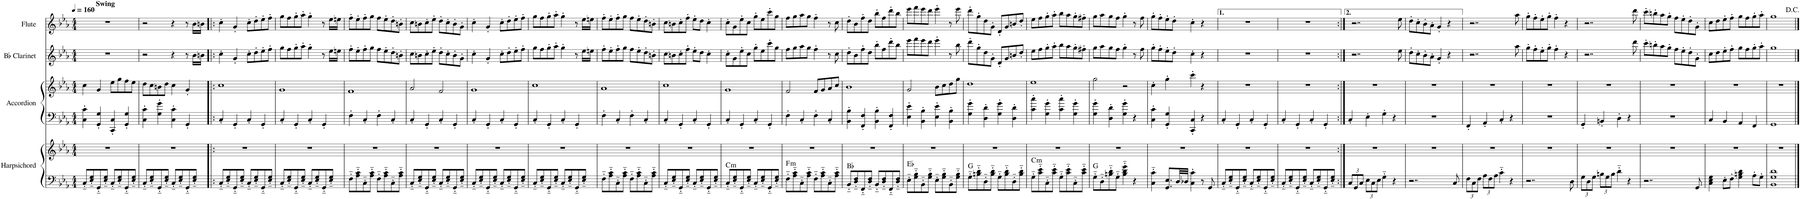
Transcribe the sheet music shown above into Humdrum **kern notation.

**kern	**kern	**harte	**kern	**kern	**kern	**kern
*part4	*part4	*part4	*part3	*part3	*part2	*part1
*staff6	*staff5	*	*staff4	*staff3	*staff2	*staff1
*I"Harpsichord	*	*	*I"Accordion	*	*I"Bb Clarinet	*I"Flute
*I'Hch.	*	*	*I'Acc.	*	*I'Bb Cl.	*I'Fl.
*clefF4	*clefG2	*	*clefF4	*clefG2	*clefG2	*clefG2
*	*	*	*	*	*ITrd1c2	*
*k[b-e-a-]	*k[b-e-a-]	*	*k[b-e-a-]	*k[b-e-a-]	*k[b-e-a-]	*k[b-e-a-]
*M4/4	*M4/4	*	*M4/4	*M4/4	*M4/4	*M4/4
*MM160	*MM160	*	*MM160	*MM160	*MM160	*MM160
=1	=1	=1	=1	=1	=1	=1
!	!	!	!	!	!	!LO:TX:a:B:t=Swing
8C'~/L	1r	.	4C\' 4c\'	4cc\	1r	1r
8E-/'~ 8G/'~	.	.	.	.	.	.
8GG'~/	.	.	4GG/' 4G/'	4g/	.	.
8E-/'~ 8G/'~J	.	.	.	.	.	.
8C'~/L	.	.	4CC/' 4C/'	8ee-\L	.	.
8E-/'~ 8G/'~	.	.	.	8gg\	.	.
8GG'~/	.	.	4GG/' 4G/'	8ff\	.	.
8E-/'~ 8G/'~J	.	.	.	8ee-\J	.	.
=2	=2	=2	=2	=2	=2	=2
8C'~/L	1r	.	4C\' 4c\'	8dd\L	2r	2r
8E-/'~ 8G/'~	.	.	.	8cc\	.	.
8GG'~/	.	.	4G\' 4g\'	8bn\	.	.
8E-/'~ 8G/'~J	.	.	.	8dd\J	.	.
8C'~/L	.	.	4C\' 4c\'	4cc\	4r	4r
8E-/'~ 8G/'~	.	.	.	.	.	.
8GG'~/	.	.	4GG'/	4g'/	8r	8r
8E-/'~ 8G/'~J	.	.	.	.	16b-\LL	16b-\LL
.	.	.	.	.	16bn\JJ	16bn\JJ
=3!|:	=3!|:	=3!|:	=3!|:	=3!|:	=3!|:	=3!|:
8C'~/L	1r	.	4C'/	1cc	4cc'\	4cc'\
8E-/'~ 8G/'~	.	.	.	.	.	.
8GG'~/	.	.	4GG'/	.	4g'/	4g'/
8E-/'~ 8G/'~J	.	.	.	.	.	.
8C'~/L	.	.	4C'/	.	8cc'\L	8cc'\L
8E-/'~ 8G/'~	.	.	.	.	8dd'\	8dd'\
8GG'~/	.	.	4GG'/	.	8ee-'\	8ee-'\
8E-/'~ 8G/'~J	.	.	.	.	8ff'\J	8ff'\J
=4	=4	=4	=4	=4	=4	=4
8C'~/L	1r	.	4C'/	1g	8gg\L	8gg\L
8E-/'~ 8G/'~	.	.	.	.	8ff\	8ff\
8GG'~/	.	.	4GG'/	.	8gg'\	8gg'\
8E-/'~ 8G/'~J	.	.	.	.	8aa-'\J	8aa-'\J
8C'~/L	.	.	4C'/	.	4gg'\	4gg'\
8E-/'~ 8G/'~	.	.	.	.	.	.
8GG'~/	.	.	4GG'/	.	8r	8r
8E-/'~ 8G/'~J	.	.	.	.	16ee-\LL	16ee-\LL
.	.	.	.	.	16een\JJ	16een\JJ
=5	=5	=5	=5	=5	=5	=5
8F'~\L	1r	.	4F'\	1f	8ff'\L	8ff'\L
8A-\'~ 8c\'~	.	.	.	.	8ee-'\	8ee-'\
8C'~\	.	.	4C'/	.	8ff'\	8ff'\
8A-\'~ 8c\'~J	.	.	.	.	8gg\J	8gg\J
8F'~\L	.	.	4F'\	.	8ff\L	8ff\L
8A-\'~ 8c\'~	.	.	.	.	8ee-'\	8ee-'\
8C'~\	.	.	4C'/	.	8dd'\	8dd'\
8A-\'~ 8c\'~J	.	.	.	.	8bn'\J	8bn'\J
=6	=6	=6	=6	=6	=6	=6
8C'~/L	1r	.	4C'/	2a-/	8cc\L	8cc\L
8E-/'~ 8G/'~	.	.	.	.	8bn\	8bn\
8GG'~/	.	.	4GG'/	.	8cc'\	8cc'\
8E-/'~ 8G/'~J	.	.	.	.	8ee-'\J	8ee-'\J
8C'~/L	.	.	4C'/	2f/	8dd'\L	8dd'\L
8E-/'~ 8G/'~	.	.	.	.	8cc'\	8cc'\
8GG'~/	.	.	4GG'/	.	8b'\	8b'\
8E-/'~ 8G/'~J	.	.	.	.	8g'\J	8g'\J
=7	=7	=7	=7	=7	=7	=7
8C'~/L	1r	.	4C'/	1g	4cc'\	4cc'\
8E-/'~ 8G/'~	.	.	.	.	.	.
8GG'~/	.	.	4GG'/	.	4g'/	4g'/
8E-/'~ 8G/'~J	.	.	.	.	.	.
8C'~/L	.	.	4C'/	.	8cc'\L	8cc'\L
8E-/'~ 8G/'~	.	.	.	.	8dd'\	8dd'\
8GG'~/	.	.	4GG'/	.	8ee-'\	8ee-'\
8E-/'~ 8G/'~J	.	.	.	.	8ff'\J	8ff'\J
=8	=8	=8	=8	=8	=8	=8
8C'~/L	1r	.	4C'/	1cc	8gg\L	8gg\L
8E-/'~ 8G/'~	.	.	.	.	8ff\	8ff\
8GG'~/	.	.	4GG'/	.	8gg'\	8gg'\
8E-/'~ 8G/'~J	.	.	.	.	8aa-'\J	8aa-'\J
8C'~/L	.	.	4C'/	.	4gg'\	4gg'\
8E-/'~ 8G/'~	.	.	.	.	.	.
8GG'~/	.	.	4GG'/	.	8r	8r
8E-/'~ 8G/'~J	.	.	.	.	16ee-\LL	16ee-\LL
.	.	.	.	.	16een\JJ	16een\JJ
=9	=9	=9	=9	=9	=9	=9
8F'~\L	1r	.	4F'\	1a-	8ff'\L	8ff'\L
8A-\'~ 8c\'~	.	.	.	.	8ee-'\	8ee-'\
8C'~\	.	.	4C'/	.	8ff'\	8ff'\
8A-\'~ 8c\'~J	.	.	.	.	8gg\J	8gg\J
8F'~\L	.	.	4F'\	.	8ff\L	8ff\L
8A-\'~ 8c\'~	.	.	.	.	8ee-'\	8ee-'\
8C'~\	.	.	4C'/	.	8dd'\	8dd'\
8A-\'~ 8c\'~J	.	.	.	.	8bn'\J	8bn'\J
=10	=10	=10	=10	=10	=10	=10
8C'~/L	1r	.	4C'/	1cc	8cc\L	8cc\L
8E-/'~ 8G/'~	.	.	.	.	8bn\	8bn\
8GG'~/	.	.	4GG'/	.	8cc'\	8cc'\
8E-/'~ 8G/'~J	.	.	.	.	8ff'\J	8ff'\J
8C'~/L	.	.	4C'/	.	8ee-'\L	8ee-'\L
8E-/'~ 8G/'~	.	.	.	.	8dd\J	8dd\J
8GG'~/	.	.	4GG'/	.	4cc'\	4cc'\
8E-/'~ 8G/'~J	.	.	.	.	.	.
=11	=11	=11	=11	=11	=11	=11
!	!	!LO:H:kt=m	!	!	!	!
8C'~/L	1r	C:min	4C'/	1g	8cc'\L	8cc'\L
8E-/'~ 8G/'~	.	.	.	.	8g\	8g\
8GG'~/	.	.	4GG'/	.	8ee-'\	8ee-'\
8E-/'~ 8G/'~J	.	.	.	.	8cc\J	8cc\J
8C'~/L	.	.	4C'/	.	8gg'\L	8gg'\L
8E-/'~ 8G/'~	.	.	.	.	8ee-\	8ee-\
8GG'~/	.	.	4GG'/	.	8ccc'\	8ccc'\
8E-/'~ 8G/'~J	.	.	.	.	8gg\J	8gg\J
=12	=12	=12	=12	=12	=12	=12
!	!	!LO:H:kt=m	!	!	!	!
8F'~\L	1r	F:min	4F'\	2f/	8ff\L	8ff\L
8A-\'~ 8c\'~	.	.	.	.	8gg\	8gg\
8C'~\	.	.	4C'/	.	8aa-\	8aa-\
8A-\'~ 8c\'~J	.	.	.	.	8gg\J	8gg\J
8F'~\L	.	.	4F'\	8f/L	4ff'\	4ff'\
8A-\'~ 8c\'~	.	.	.	8g/	.	.
8C'~\	.	.	4C'/	8a-/	8r	8r
8A-\'~ 8c\'~J	.	.	.	8cc/J	8cc\	8cc\
=13	=13	=13	=13	=13	=13	=13
8BB-'~/L	1r	Bb:maj	4BB-\' 4B-\'	1b-	8dd'\L	8dd'\L
8D/'~ 8F/'~	.	.	.	.	8b-\	8b-\
8FF'~/	.	.	4FF/' 4F/'	.	8ff'\	8ff'\
8D/'~ 8F/'~J	.	.	.	.	8dd\J	8dd\J
8BB-'~/L	.	.	4BB-\' 4B-\'	.	8bb-'\L	8bb-'\L
8D/'~ 8F/'~	.	.	.	.	8ff\	8ff\
8FF'~/	.	.	4FF/' 4F/'	.	8ddd'\	8ddd'\
8D/'~ 8F/'~J	.	.	.	.	8bb-\J	8bb-\J
=14	=14	=14	=14	=14	=14	=14
8E-'~\L	1r	Eb:maj	4E-\' 4e-\'	2g/	8eee-\L	8eee-\L
8G\'~ 8B-\'~	.	.	.	.	8fff\	8fff\
8BB-'~\	.	.	4BB-\' 4B-\'	.	8eee-\	8eee-\
8G\'~ 8B-\'~J	.	.	.	.	8ddd\J	8ddd\J
8E-'~\L	.	.	4E-\' 4e-\'	8b-\L	4eee-'\	4eee-'\
8G\'~ 8B-\'~	.	.	.	8cc\	.	.
8BB-'~\	.	.	4BB-\' 4B-\'	8dd\	8r	8r
8G\'~ 8B-\'~J	.	.	.	8gg\J	8bb-\	8eee-\
=15	=15	=15	=15	=15	=15	=15
8G'~\L	1r	G:maj	4G\' 4g\'	1dd	8ddd'\L	8ddd'\L
8Bn\'~ 8d\'~	.	.	.	.	8gg'\	8gg'\
8D'~\	.	.	4D\' 4d\'	.	8dd\	8dd\
8B\'~ 8d\'~J	.	.	.	.	8g'\J	8g'\J
8G'~\L	.	.	4G\' 4g\'	.	8d'/L	8d'/L
8B\'~ 8d\'~	.	.	.	.	8g/	8g/
8D'~\	.	.	4D\' 4d\'	.	8bn/	8bn/
8B\'~ 8d\'~J	.	.	.	.	8dd'/J	8dd'/J
=16	=16	=16	=16	=16	=16	=16
!	!	!LO:H:kt=m	!	!	!	!
8G'~\L	1r	C:min	4c\' 4cc\'	1ee-	8ee-\L	8ee-\L
8c\'~ 8e-\'~	.	.	.	.	8ff\	8ff\
8C'~\	.	.	4G\' 4g\'	.	8gg'\	8gg'\
8c\'~ 8e-\'~J	.	.	.	.	8aa-'\J	8aa-'\J
8G'~\L	.	.	4c\' 4cc\'	.	8bb-\L	8bb-\L
8c\'~ 8e-\'~	.	.	.	.	8aa-\	8aa-\
8C'~\	.	.	4G\' 4g\'	.	8gg'\	8gg'\
8c\'~ 8e-\'~J	.	.	.	.	8ff#X'\J	8ff#X'\J
=17	=17	=17	=17	=17	=17	=17
8G'~\L	1r	G:maj	4G\' 4g\'	2gg\	8gg\L	8gg\L
8D'~\	.	.	.	.	8aa-\	8aa-\
8Bn\'~ 8d\'~	.	.	4D\' 4d\'	.	8gg\	8gg\
8G'~\J	.	.	.	.	8ff\J	8ff\J
4B\'~ 4d\'~ 4g\'~	.	.	4G\' 4g\'	2r	4gg'\	4gg'\
4r	.	.	4r	.	8r	8r
.	.	.	.	.	8ff\	8ff\
=18	=18	=18	=18	=18	=18	=18
4C\'~ 4c\'~	1r	.	4C\' 4c\'	4cc'\	8gg'\L	8gg'\L
.	.	.	.	.	8ff'\	8ff'\
8.GG/ 8.E-/L	.	.	4GG/' 4G/'	4gg'\	8ee-'\	8ee-'\
.	.	.	.	.	8dd'\J	8dd'\J
32D/LL	.	.	.	.	.	.
32D-X/JJJ	.	.	.	.	.	.
4C\' 4c\'	.	.	4CC/' 4C/'	4ccc'\	4cc'\	4cc'\
8r	.	.	4r	4r	4r	4r
8GG/	.	.	.	.	.	.
=19	=19	=19	=19	=19	=19	=19
8C'~/L	1r	.	4C'/	1r	1r	1r
8E-/'~ 8G/'~	.	.	.	.	.	.
8GG'~/	.	.	4GG'/	.	.	.
8E-/'~ 8G/'~J	.	.	.	.	.	.
8C'~/L	.	.	4C'/	.	.	.
8E-/'~ 8G/'~	.	.	.	.	.	.
8GG'~/	.	.	4GG'/	.	.	.
8E-/'~ 8G/'~J	.	.	.	.	.	.
=20	=20	=20	=20	=20	=20	=20
8C'~/L	1r	.	4C'/	1r	1r	1r
8E-/'~ 8G/'~	.	.	.	.	.	.
8GG'~/	.	.	4GG'/	.	.	.
8E-/'~ 8G/'~J	.	.	.	.	.	.
8C'~/L	.	.	4C'/	.	.	.
8E-/'~ 8G/'~	.	.	.	.	.	.
8GG'~/	.	.	4GG'/	.	.	.
8E-/'~ 8G/'~J	.	.	.	.	.	.
=21:|!	=21:|!	=21:|!	=21:|!	=21:|!	=21:|!	=21:|!
*Xbrackettup	*	*	*	*	*	*
12C/L	1r	.	4C'/	1r	2..r	2..r
12GG/	.	.	.	.	.	.
12C/J	.	.	.	.	.	.
12E-\L	.	.	4E-'\	.	.	.
12C\	.	.	.	.	.	.
12E-\J	.	.	.	.	.	.
4G'~\	.	.	4G'\	.	.	.
4r	.	.	4r	.	.	.
.	.	.	.	.	8ee-\	8ee-\
=22	=22	=22	=22	=22	=22	=22
2..r	1r	.	1r	1r	8dd'\L	8dd'\L
.	.	.	.	.	8cc'\	8cc'\
.	.	.	.	.	8b-'\	8b-'\
.	.	.	.	.	8a-'\J	8a-'\J
.	.	.	.	.	4g'/	4g'/
.	.	.	.	.	4r	4r
8C/	.	.	.	.	.	.
=23	=23	=23	=23	=23	=23	=23
12F\L	1r	.	4FF'/	1r	2..r	2..r
12C\	.	.	.	.	.	.
12F\J	.	.	.	.	.	.
12A-\L	.	.	4AA-'/	.	.	.
12F\	.	.	.	.	.	.
12A-\J	.	.	.	.	.	.
4c'~\	.	.	4C'/	.	.	.
4r	.	.	4r	.	.	.
.	.	.	.	.	8aa-\	8aa-\
=24	=24	=24	=24	=24	=24	=24
2..r	1r	.	1r	1r	8gg'\L	8gg'\L
.	.	.	.	.	8ff'\	8ff'\
.	.	.	.	.	8ee-'\	8ee-'\
.	.	.	.	.	8gg'\J	8gg'\J
.	.	.	.	.	4ff'\	4ff'\
.	.	.	.	.	4r	4r
8D\	.	.	.	.	.	.
=25	=25	=25	=25	=25	=25	=25
12G\L	1r	.	4GG'/	1r	2..r	2..r
12D\	.	.	.	.	.	.
12G\J	.	.	.	.	.	.
12Bn\L	.	.	4BBn'/	.	.	.
12G\	.	.	.	.	.	.
12B\J	.	.	.	.	.	.
4d'~\	.	.	4D'\	.	.	.
4r	.	.	4r	.	.	.
.	.	.	.	.	8ddd\	8ddd\
=26	=26	=26	=26	=26	=26	=26
2..r	1r	.	1r	1r	8ccc'\L	8ccc'\L
.	.	.	.	.	8bbn'\	8bbn'\
.	.	.	.	.	8aa-\	8aa-\
.	.	.	.	.	8gg'\J	8gg'\J
.	.	.	.	.	8ff\L	8ff\L
.	.	.	.	.	8ee-'\	8ee-'\
.	.	.	.	.	8dd'\	8dd'\
8GG/	.	.	.	.	8g'\J	8g'\J
=27	=27	=27	=27	=27	=27	=27
4C\ 4E-\ 4G\	1r	.	4C/	1r	8cc\L	8cc\L
.	.	.	.	.	8dd\	8dd\
8E-'\L	.	.	4BB-/	.	8ee-'\	8ee-'\
8F'\J	.	.	.	.	8ff'\J	8ff'\J
4G\ 4Bn\ 4d\	.	.	4AA-/	.	8gg\L	8gg\L
.	.	.	.	.	8ff\	8ff\
8A-'\L	.	.	4FF/	.	8gg'\	8gg'\
8G'\J	.	.	.	.	8aa-'\J	8aa-'\J
=28	=28	=28	=28	=28	=28	=28
1BB- 1G 1d	1r	.	1GG	1r	1gg	1gg
==	==	==	==	==	==	==
*-	*-	*-	*-	*-	*-	*-
